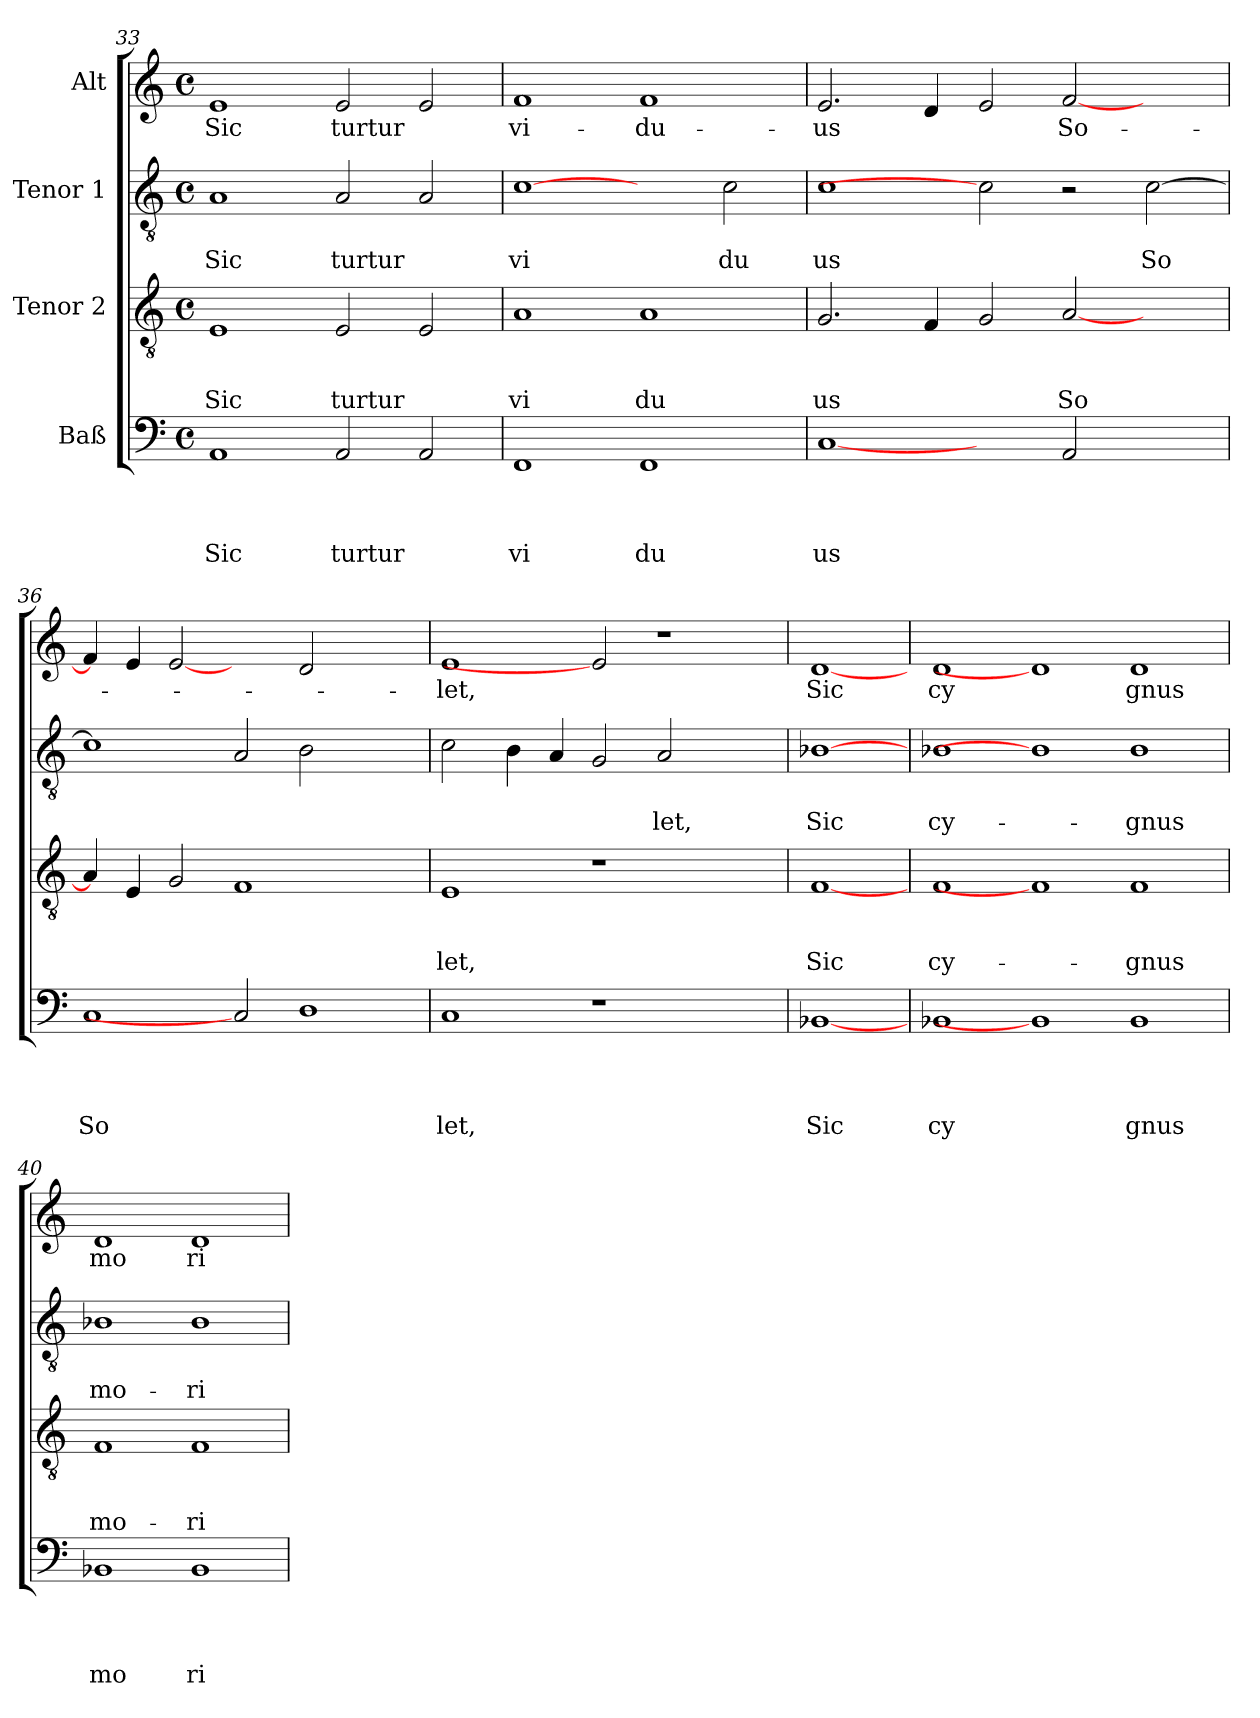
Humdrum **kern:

**kern	**text	**text	**text	**text	**kern	**text	**text	**text	**kern	**text	**text	**kern	**text
*part4	*part4	*part4	*part4	*part4	*part3	*part3	*part3	*part3	*part2	*part2	*part2	*part1	*part1
*staff4	*staff4	*staff4	*staff4	*staff4	*staff3	*staff3	*staff3	*staff3	*staff2	*staff2	*staff2	*staff1	*staff1
*I"Baß	*	*	*	*	*I"Tenor 2	*	*	*	*I"Tenor 1	*	*	*I"Alt	*
*clefF4	*	*	*	*	*clefGv2	*	*	*	*clefGv2	*	*	*clefG2	*
*k[]	*	*	*	*	*k[]	*	*	*	*k[]	*	*	*k[]	*
*C:	*	*	*	*	*C:	*	*	*	*C:	*	*	*C:	*
*M4/4	*	*	*	*	*M4/4	*	*	*	*M4/4	*	*	*M4/4	*
*met(c)	*	*	*	*	*met(c)	*	*	*	*met(c)	*	*	*met(c)	*
=33	=33	=33	=33	=33	=33	=33	=33	=33	=33	=33	=33	=33	=33
!	!	!	!	!LO:LY:b	!	!	!	!LO:LY:b	!	!	!LO:LY:b	!	!LO:LY:b
1AA	.	.	.	Sic	1E	.	.	-Sic	1A	.	Sic	1e	Sic
!	!	!	!	!LO:LY:b	!	!	!	!LO:LY:b	!	!	!LO:LY:b	!	!LO:LY:b
2AA/	.	.	.	turtur	2E/	.	.	turtur	2A/	.	turtur	2e/	turtur
2AA/	.	.	.	.	2E/	.	.	.	2A/	.	.	2e/	.
=34	=34	=34	=34	=34	=34	=34	=34	=34	=34	=34	=34	=34	=34
!	!	!	!	!LO:LY:b	!	!	!	!LO:LY:b	!	!	!LO:LY:b	!	!LO:LY:b
1FF	.	.	.	vi	1A	.	.	vi	[1c	.	vi	1f	vi-
!	!	!	!	!LO:LY:b	!	!	!	!LO:LY:b	!	!	!	!	!LO:LY:b
1FF	.	.	.	du	1A	.	.	du	2ryy	.	.	1f	-du-
!	!	!	!	!	!	!	!	!	!	!	!LO:LY:b	!	!
.	.	.	.	.	.	.	.	.	2c\	.	du	.	.
=35	=35	=35	=35	=35	=35	=35	=35	=35	=35	=35	=35	=35	=35
!	!	!	!	!LO:LY:b	!	!	!	!LO:LY:b	!	!	!LO:LY:b	!	!LO:LY:b
[1C	.	.	.	us	2.G/	.	.	us	1c	.	us	2.e/	-us
.	.	.	.	.	4F/	.	.	.	.	.	.	4d/	.
2ryy	.	.	.	.	2G/	.	.	.	2c]	.	.	2e/	.
!	!	!	!	!	!	!	!	!LO:LY:b	!	!	!	!	!LO:LY:b
2AA/	.	.	.	.	[<2A/	.	.	So	2r	.	.	[<2f/	So-
!	!	!	!	!	!	!	!	!	!	!	!LO:LY:b	!	!
2ryy	.	.	.	.	2ryy	.	.	.	[>2c\	.	So	2ryy	.
=36	=36	=36	=36	=36	=36	=36	=36	=36	=36	=36	=36	=36	=36
!	!	!	!	!LO:LY:b	!	!	!	!	!	!	!	!	!
1C	.	.	.	So	4A/]	.	.	.	1c]	.	.	4f/]	.
.	.	.	.	.	4E/	.	.	.	.	.	.	4e/	.
.	.	.	.	.	2G/	.	.	.	.	.	.	[2e	.
2C]	.	.	.	.	1F	.	.	.	2A/	.	.	2ryy	.
1D	.	.	.	.	.	.	.	.	2B\	.	.	2d/	.
.	.	.	.	.	2ryy	.	.	.	2ryy	.	.	2ryy	.
!!LO:LB:g=z
=37	=37	=37	=37	=37	=37	=37	=37	=37	=37	=37	=37	=37	=37
!	!	!	!	!LO:LY:b	!	!	!	!LO:LY:b	!	!	!	!	!LO:LY:b
1C	.	.	.	let,	1E	.	.	let,	2c\	.	.	1e	-let,
.	.	.	.	.	.	.	.	.	4B\	.	.	.	.
.	.	.	.	.	.	.	.	.	4A/	.	.	.	.
1r	.	.	.	.	1r	.	.	.	2G/	.	.	2e]	.
!	!	!	!	!	!	!	!	!	!	!	!LO:LY:b	!	!
.	.	.	.	.	.	.	.	.	2A/	.	let,	1r	.
2ryy	.	.	.	.	2ryy	.	.	.	2ryy	.	.	.	.
=38	=38	=38	=38	=38	=38	=38	=38	=38	=38	=38	=38	=38	=38
!	!	!	!	!LO:LY:b	!	!	!	!LO:LY:b	!	!	!LO:LY:b	!	!LO:LY:b
[1BB-X	.	.	.	Sic	[1F	.	.	Sic	[1B-X	.	Sic	[1d	Sic
=39	=39	=39	=39	=39	=39	=39	=39	=39	=39	=39	=39	=39	=39
!	!	!	!	!LO:LY:b	!	!	!	!LO:LY:b	!	!	!LO:LY:b	!	!LO:LY:b
1BB-X	.	.	.	cy	1F	.	.	cy-	1B-X	.	cy-	1d	cy
1BB-]	.	.	.	.	1F]	.	.	.	1B-]	.	.	1d]	.
!	!	!	!	!LO:LY:b	!	!	!	!LO:LY:b	!	!	!LO:LY:b	!	!LO:LY:b
1BB-	.	.	.	gnus	1F	.	.	-gnus	1B-	.	-gnus	1d	gnus
=40	=40	=40	=40	=40	=40	=40	=40	=40	=40	=40	=40	=40	=40
!	!	!	!	!LO:LY:b	!	!	!	!LO:LY:b	!	!	!LO:LY:b	!	!LO:LY:b
1BB-X	.	.	.	mo	1F	.	.	mo-	1B-X	.	mo-	1d	mo
!	!	!	!	!LO:LY:b	!	!	!	!LO:LY:b	!	!	!LO:LY:b	!	!LO:LY:b
1BB-	.	.	.	ri	1F	.	.	-ri-	1B-	.	-ri-	1d	ri
=	=	=	=	=	=	=	=	=	=	=	=	=	=
*-	*-	*-	*-	*-	*-	*-	*-	*-	*-	*-	*-	*-	*-
